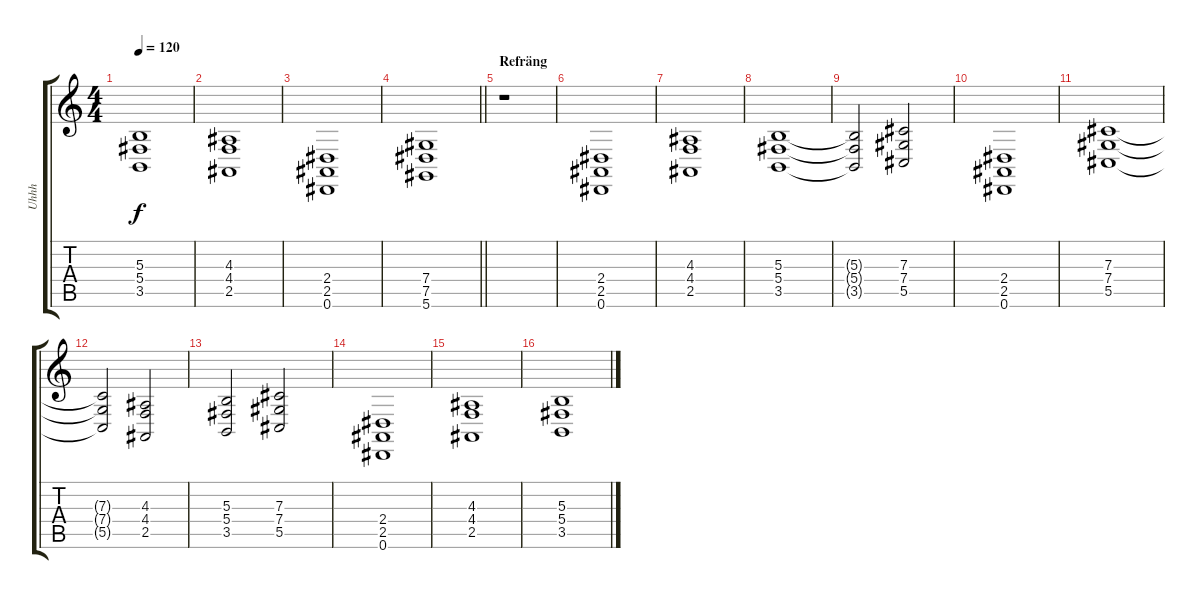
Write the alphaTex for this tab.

\track ("Uhhh" "Uhhh") {instrument synthstrings1}
\staff {score tabs}
\tuning (Eb4 Bb3 Gb3 Db3 Ab2 Eb2) {hide}
\ts (4 4)
\tempo 120
\clef g2
\ks c
(5.3 5.4 3.5).1{dy f} |
(4.3 4.4 2.5).1 |
(2.4 2.5 0.6).1 |
\barLineRight lightlight
(7.4 7.5 5.6).1 |
\section ("" "Refräng")
r.1 |
(2.4 2.5 0.6).1 |
(4.3 4.4 2.5).1 |
(5.3 5.4 3.5).1 |
(5.3{t} 5.4{t} 3.5{t}).2 (7.3 7.4 5.5).2 |
(2.4 2.5 0.6).1 |
(7.3 7.4 5.5).1 |
(7.3{t} 7.4{t} 5.5{t}).2 (4.3 4.4 2.5).2 |
(5.3 5.4 3.5).2 (7.3 7.4 5.5).2 |
(2.4 2.5 0.6).1 |
(4.3 4.4 2.5).1 |
(5.3 5.4 3.5).1
